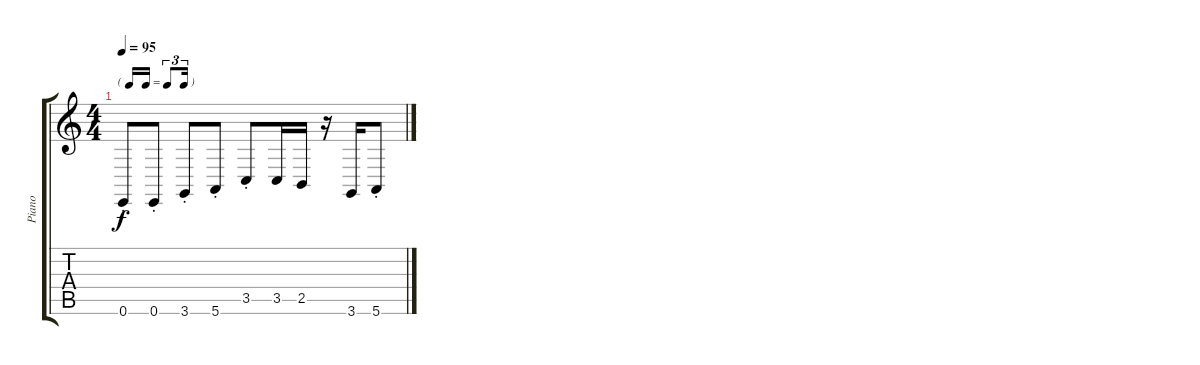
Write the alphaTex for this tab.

\track ("Piano" "Piano") {instrument electricpiano1}
\staff {score tabs}
\tuning (E4 B3 G3 D3 A2 E2) {hide}
\ts (4 4)
\tf triplet16th
\tempo 95
\clef g2
\ks c
0.6{st}.8{dy f} 0.6{st}.8 3.6{st}.8 5.6{st}.8 3.5{st}.8 3.5.16 2.5.16 r.16 3.6.16 5.6{st}.8
